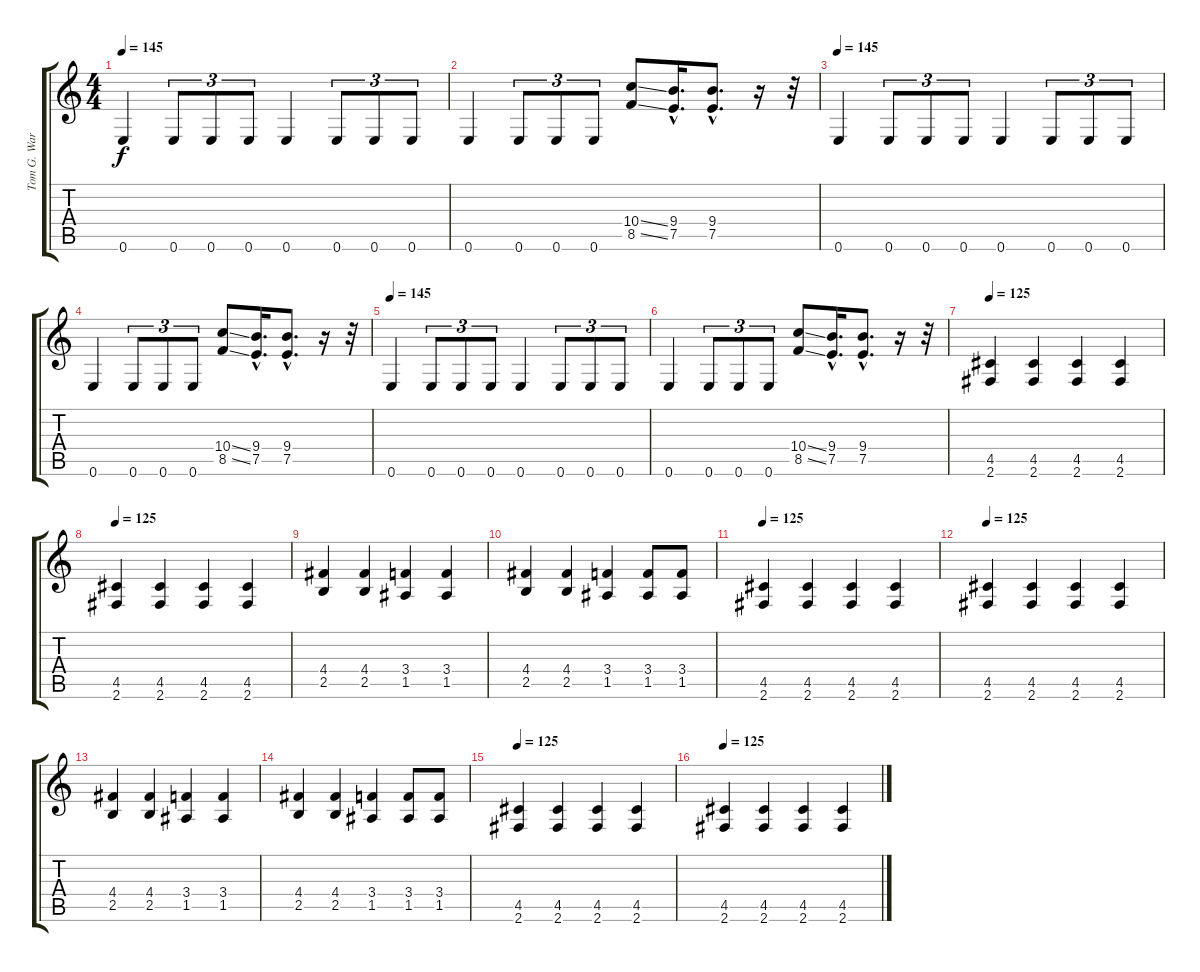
\track ("Tom G. Warrior" "Tom G. War") {instrument overdrivenguitar}
\staff {score tabs}
\tuning (E4 B3 G3 D3 A2 E2) {hide}
\ts (4 4)
\tempo 145
\clef g2
\ks c
0.6.4{dy f} 0.6.8{tu (3 2)} 0.6.8{tu (3 2)} 0.6.8{tu (3 2)} 0.6.4 0.6.8{tu (3 2)} 0.6.8{tu (3 2)} 0.6.8{tu (3 2)} |
0.6.4 0.6.8{tu (3 2)} 0.6.8{tu (3 2)} 0.6.8{tu (3 2)} (10.4{ss} 8.5{ss}).8 (9.4{hac} 7.5{hac}).16{d} (9.4{hac} 7.5{hac}).8{d} r.16 r.32 |
\tempo 145
0.6.4 0.6.8{tu (3 2)} 0.6.8{tu (3 2)} 0.6.8{tu (3 2)} 0.6.4 0.6.8{tu (3 2)} 0.6.8{tu (3 2)} 0.6.8{tu (3 2)} |
0.6.4 0.6.8{tu (3 2)} 0.6.8{tu (3 2)} 0.6.8{tu (3 2)} (10.4{ss} 8.5{ss}).8 (9.4{hac} 7.5{hac}).16{d} (9.4{hac} 7.5{hac}).8{d} r.16 r.32 |
\tempo 145
0.6.4 0.6.8{tu (3 2)} 0.6.8{tu (3 2)} 0.6.8{tu (3 2)} 0.6.4 0.6.8{tu (3 2)} 0.6.8{tu (3 2)} 0.6.8{tu (3 2)} |
0.6.4 0.6.8{tu (3 2)} 0.6.8{tu (3 2)} 0.6.8{tu (3 2)} (10.4{ss} 8.5{ss}).8 (9.4{hac} 7.5{hac}).16{d} (9.4{hac} 7.5{hac}).8{d} r.16 r.32 |
\tempo 125
(4.5 2.6).4 (4.5 2.6).4 (4.5 2.6).4 (4.5 2.6).4 |
\tempo 125
(4.5 2.6).4 (4.5 2.6).4 (4.5 2.6).4 (4.5 2.6).4 |
(4.4 2.5).4 (4.4 2.5).4 (3.4 1.5).4 (3.4 1.5).4 |
(4.4 2.5).4 (4.4 2.5).4 (3.4 1.5).4 (3.4 1.5).8 (3.4 1.5).8 |
\tempo 125
(4.5 2.6).4 (4.5 2.6).4 (4.5 2.6).4 (4.5 2.6).4 |
\tempo 125
(4.5 2.6).4 (4.5 2.6).4 (4.5 2.6).4 (4.5 2.6).4 |
(4.4 2.5).4 (4.4 2.5).4 (3.4 1.5).4 (3.4 1.5).4 |
(4.4 2.5).4 (4.4 2.5).4 (3.4 1.5).4 (3.4 1.5).8 (3.4 1.5).8 |
\tempo 125
(4.5 2.6).4 (4.5 2.6).4 (4.5 2.6).4 (4.5 2.6).4 |
\tempo 125
(4.5 2.6).4 (4.5 2.6).4 (4.5 2.6).4 (4.5 2.6).4
